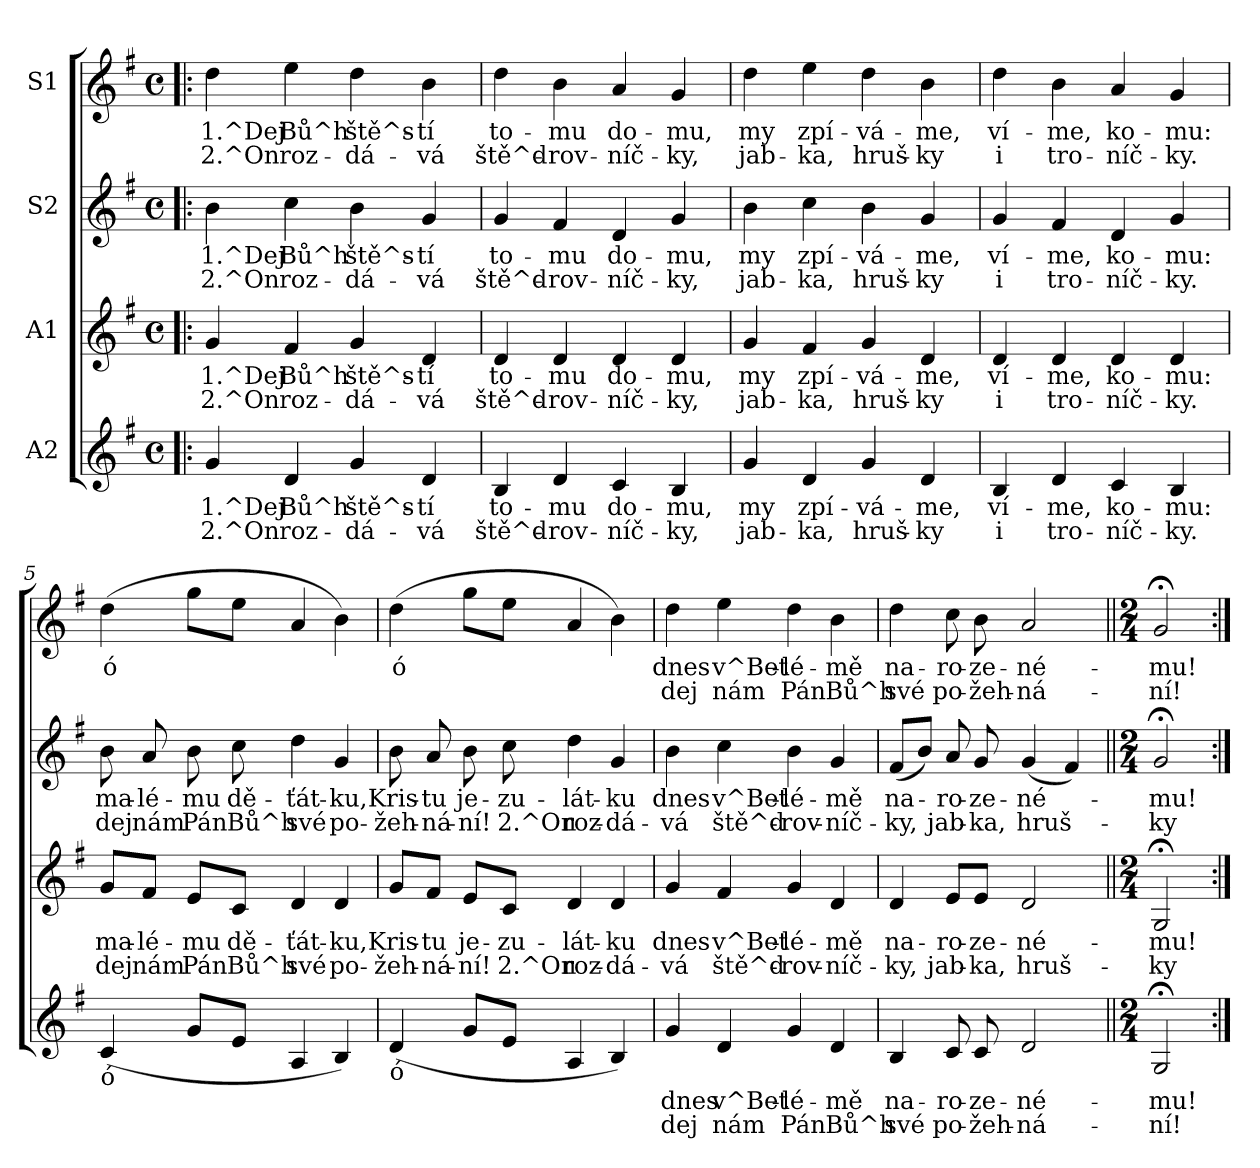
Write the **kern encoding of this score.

**kern	**text	**text	**kern	**text	**text	**kern	**text	**text	**kern	**text	**text
*part4	*part4	*part4	*part3	*part3	*part3	*part2	*part2	*part2	*part1	*part1	*part1
*staff4	*staff4	*staff4	*staff3	*staff3	*staff3	*staff2	*staff2	*staff2	*staff1	*staff1	*staff1
*I"A2	*	*	*I"A1	*	*	*I"S2	*	*	*I"S1	*	*
*clefG2	*	*	*clefG2	*	*	*clefG2	*	*	*clefG2	*	*
*k[f#]	*	*	*k[f#]	*	*	*k[f#]	*	*	*k[f#]	*	*
*G:	*	*	*G:	*	*	*G:	*	*	*G:	*	*
*M4/4	*	*	*M4/4	*	*	*M4/4	*	*	*M4/4	*	*
*met(c)	*	*	*met(c)	*	*	*met(c)	*	*	*met(c)	*	*
=1!|:	=1!|:	=1!|:	=1!|:	=1!|:	=1!|:	=1!|:	=1!|:	=1!|:	=1!|:	=1!|:	=1!|:
!	!LO:LY:b:rj	!LO:LY:b:rj	!	!LO:LY:b:rj	!LO:LY:b:rj	!	!LO:LY:b:rj	!LO:LY:b:rj	!	!LO:LY:b:rj	!LO:LY:b:rj
4g/	1.^Dej	2.^On	4g/	1.^Dej	2.^On	4b\	1.^Dej	2.^On	4dd\	1.^Dej	2.^On
!	!LO:LY:b:rj	!LO:LY:b:rj	!	!LO:LY:b:rj	!LO:LY:b:rj	!	!LO:LY:b:rj	!LO:LY:b:rj	!	!LO:LY:b:rj	!LO:LY:b:rj
4d/	Bů^h	roz-	4f#/	Bů^h	roz-	4cc\	Bů^h	roz-	4ee\	Bů^h	roz-
!	!LO:LY:b:rj	!LO:LY:b:rj	!	!LO:LY:b:rj	!LO:LY:b:rj	!	!LO:LY:b:rj	!LO:LY:b:rj	!	!LO:LY:b:rj	!LO:LY:b:rj
4g/	ště^s-	-dá-	4g/	ště^s-	-dá-	4b\	ště^s-	-dá-	4dd\	ště^s-	-dá-
!	!LO:LY:b:rj	!LO:LY:b:rj	!	!LO:LY:b:rj	!LO:LY:b:rj	!	!LO:LY:b:rj	!LO:LY:b:rj	!	!LO:LY:b:rj	!LO:LY:b:rj
4d/	-tí	-vá	4d/	-tí	-vá	4g/	-tí	-vá	4b\	-tí	-vá
=2	=2	=2	=2	=2	=2	=2	=2	=2	=2	=2	=2
!	!LO:LY:b:rj	!LO:LY:b:rj	!	!LO:LY:b:rj	!LO:LY:b:rj	!	!LO:LY:b:rj	!LO:LY:b:rj	!	!LO:LY:b:rj	!LO:LY:b:rj
4B/	to-	ště^d-	4d/	to-	ště^d-	4g/	to-	ště^d-	4dd\	to-	ště^d-
!	!LO:LY:b:rj	!LO:LY:b:rj	!	!LO:LY:b:rj	!LO:LY:b:rj	!	!LO:LY:b:rj	!LO:LY:b:rj	!	!LO:LY:b:rj	!LO:LY:b:rj
4d/	-mu	-rov-	4d/	-mu	-rov-	4f#/	-mu	-rov-	4b\	-mu	-rov-
!	!LO:LY:b:rj	!LO:LY:b:rj	!	!LO:LY:b:rj	!LO:LY:b:rj	!	!LO:LY:b:rj	!LO:LY:b:rj	!	!LO:LY:b:rj	!LO:LY:b:rj
4c/	do-	-níč-	4d/	do-	-níč-	4d/	do-	-níč-	4a/	do-	-níč-
!	!LO:LY:b:rj	!LO:LY:b:rj	!	!LO:LY:b:rj	!LO:LY:b:rj	!	!LO:LY:b:rj	!LO:LY:b:rj	!	!LO:LY:b:rj	!LO:LY:b:rj
4B/	-mu,	-ky,	4d/	-mu,	-ky,	4g/	-mu,	-ky,	4g/	-mu,	-ky,
=3	=3	=3	=3	=3	=3	=3	=3	=3	=3	=3	=3
!	!LO:LY:b:rj	!LO:LY:b:rj	!	!LO:LY:b:rj	!LO:LY:b:rj	!	!LO:LY:b:rj	!LO:LY:b:rj	!	!LO:LY:b:rj	!LO:LY:b:rj
4g/	my	jab-	4g/	my	jab-	4b\	my	jab-	4dd\	my	jab-
!	!LO:LY:b:rj	!LO:LY:b:rj	!	!LO:LY:b:rj	!LO:LY:b:rj	!	!LO:LY:b:rj	!LO:LY:b:rj	!	!LO:LY:b:rj	!LO:LY:b:rj
4d/	zpí-	-ka,	4f#/	zpí-	-ka,	4cc\	zpí-	-ka,	4ee\	zpí-	-ka,
!	!LO:LY:b:rj	!LO:LY:b:rj	!	!LO:LY:b:rj	!LO:LY:b:rj	!	!LO:LY:b:rj	!LO:LY:b:rj	!	!LO:LY:b:rj	!LO:LY:b:rj
4g/	-vá-	hruš-	4g/	-vá-	hruš-	4b\	-vá-	hruš-	4dd\	-vá-	hruš-
!	!LO:LY:b:rj	!LO:LY:b:rj	!	!LO:LY:b:rj	!LO:LY:b:rj	!	!LO:LY:b:rj	!LO:LY:b:rj	!	!LO:LY:b:rj	!LO:LY:b:rj
4d/	-me,	-ky	4d/	-me,	-ky	4g/	-me,	-ky	4b\	-me,	-ky
=4	=4	=4	=4	=4	=4	=4	=4	=4	=4	=4	=4
!	!LO:LY:b:rj	!LO:LY:b:rj	!	!LO:LY:b:rj	!LO:LY:b:rj	!	!LO:LY:b:rj	!LO:LY:b:rj	!	!LO:LY:b:rj	!LO:LY:b:rj
4B/	ví-	i	4d/	ví-	i	4g/	ví-	i	4dd\	ví-	i
!	!LO:LY:b:rj	!LO:LY:b:rj	!	!LO:LY:b:rj	!LO:LY:b:rj	!	!LO:LY:b:rj	!LO:LY:b:rj	!	!LO:LY:b:rj	!LO:LY:b:rj
4d/	-me,	tro-	4d/	-me,	tro-	4f#/	-me,	tro-	4b\	-me,	tro-
!	!LO:LY:b:rj	!LO:LY:b:rj	!	!LO:LY:b:rj	!LO:LY:b:rj	!	!LO:LY:b:rj	!LO:LY:b:rj	!	!LO:LY:b:rj	!LO:LY:b:rj
4c/	ko-	-níč-	4d/	ko-	-níč-	4d/	ko-	-níč-	4a/	ko-	-níč-
!	!LO:LY:b:rj	!LO:LY:b:rj	!	!LO:LY:b:rj	!LO:LY:b:rj	!	!LO:LY:b:rj	!LO:LY:b:rj	!	!LO:LY:b:rj	!LO:LY:b:rj
4B/	-mu:	-ky.	4d/	-mu:	-ky.	4g/	-mu:	-ky.	4g/	-mu:	-ky.
!!LO:LB:g=z
=5	=5	=5	=5	=5	=5	=5	=5	=5	=5	=5	=5
!LO:TX:b:t=ó	!	!	!	!	!	!	!	!	!	!	!
!	!	!	!	!LO:LY:b:rj	!LO:LY:b:rj	!	!LO:LY:b:rj	!LO:LY:b:rj	!	!LO:LY:b:rj	!
(<4c/	.	.	8g/L	ma-	dej	8b\	ma-	dej	(>4dd\	ó	.
!	!	!	!	!LO:LY:b:rj	!LO:LY:b:rj	!	!LO:LY:b:rj	!LO:LY:b:rj	!	!	!
.	.	.	8f#/J	-lé-	nám	8a/	-lé-	nám	.	.	.
!	!	!	!	!LO:LY:b:rj	!LO:LY:b:rj	!	!LO:LY:b:rj	!LO:LY:b:rj	!	!	!
8g/L	.	.	8e/L	-mu	Pán	8b\	-mu	Pán	8gg\L	.	.
!	!	!	!	!LO:LY:b:rj	!LO:LY:b:rj	!	!LO:LY:b:rj	!LO:LY:b:rj	!	!	!
8e/J	.	.	8c/J	dě-	Bů^h	8cc\	dě-	Bů^h	8ee\J	.	.
!	!	!	!	!LO:LY:b:rj	!LO:LY:b:rj	!	!LO:LY:b:rj	!LO:LY:b:rj	!	!	!
4A/	.	.	4d/	-ťát-	své	4dd\	-ťát-	své	4a/	.	.
!	!	!	!	!LO:LY:b:rj	!LO:LY:b:rj	!	!LO:LY:b:rj	!LO:LY:b:rj	!	!	!
4B/)	.	.	4d/	-ku,	po-	4g/	-ku,	po-	4b\)	.	.
=6	=6	=6	=6	=6	=6	=6	=6	=6	=6	=6	=6
!LO:TX:b:t=ó	!	!	!	!	!	!	!	!	!	!	!
!	!	!	!	!LO:LY:b:rj	!LO:LY:b:rj	!	!LO:LY:b:rj	!LO:LY:b:rj	!	!LO:LY:b:rj	!
(<4d/	.	.	8g/L	Kris-	-žeh-	8b\	Kris-	-žeh-	(>4dd\	ó	.
!	!	!	!	!LO:LY:b:rj	!LO:LY:b:rj	!	!LO:LY:b:rj	!LO:LY:b:rj	!	!	!
.	.	.	8f#/J	-tu	-ná-	8a/	-tu	-ná-	.	.	.
!	!	!	!	!LO:LY:b:rj	!LO:LY:b:rj	!	!LO:LY:b:rj	!LO:LY:b:rj	!	!	!
8g/L	.	.	8e/L	je-	-ní!	8b\	je-	-ní!	8gg\L	.	.
!	!	!	!	!LO:LY:b:rj	!LO:LY:b:rj	!	!LO:LY:b:rj	!LO:LY:b:rj	!	!	!
8e/J	.	.	8c/J	-zu-	2.^On	8cc\	-zu-	2.^On	8ee\J	.	.
!	!	!	!	!LO:LY:b:rj	!LO:LY:b:rj	!	!LO:LY:b:rj	!LO:LY:b:rj	!	!	!
4A/	.	.	4d/	-lát-	roz-	4dd\	-lát-	roz-	4a/	.	.
!	!	!	!	!LO:LY:b:rj	!LO:LY:b:rj	!	!LO:LY:b:rj	!LO:LY:b:rj	!	!	!
4B/)	.	.	4d/	-ku	-dá-	4g/	-ku	-dá-	4b\)	.	.
=7	=7	=7	=7	=7	=7	=7	=7	=7	=7	=7	=7
!	!LO:LY:b:rj	!LO:LY:b:rj	!	!LO:LY:b:rj	!LO:LY:b:rj	!	!LO:LY:b:rj	!LO:LY:b:rj	!	!LO:LY:b:rj	!LO:LY:b:rj
4g/	dnes	dej	4g/	dnes	-vá	4b\	dnes	-vá	4dd\	dnes	dej
!	!LO:LY:b:rj	!LO:LY:b:rj	!	!LO:LY:b:rj	!LO:LY:b:rj	!	!LO:LY:b:rj	!LO:LY:b:rj	!	!LO:LY:b:rj	!LO:LY:b:rj
4d/	v^Bet-	nám	4f#/	v^Bet-	ště^d-	4cc\	v^Bet-	ště^d-	4ee\	v^Bet-	nám
!	!LO:LY:b:rj	!LO:LY:b:rj	!	!LO:LY:b:rj	!LO:LY:b:rj	!	!LO:LY:b:rj	!LO:LY:b:rj	!	!LO:LY:b:rj	!LO:LY:b:rj
4g/	-lé-	Pán	4g/	-lé-	-rov-	4b\	-lé-	-rov-	4dd\	-lé-	Pán
!	!LO:LY:b:rj	!LO:LY:b:rj	!	!LO:LY:b:rj	!LO:LY:b:rj	!	!LO:LY:b:rj	!LO:LY:b:rj	!	!LO:LY:b:rj	!LO:LY:b:rj
4d/	-mě	Bů^h	4d/	-mě	-níč-	4g/	-mě	-níč-	4b\	-mě	Bů^h
=8	=8	=8	=8	=8	=8	=8	=8	=8	=8	=8	=8
!	!LO:LY:b:rj	!LO:LY:b:rj	!	!LO:LY:b:rj	!LO:LY:b:rj	!	!LO:LY:b:rj	!LO:LY:b:rj	!	!LO:LY:b:rj	!LO:LY:b:rj
4B/	na-	své	4d/	na-	-ky,	(<8f#/L	na-	-ky,	4dd\	na-	své
.	.	.	.	.	.	8b/J)	.	.	.	.	.
!	!LO:LY:b:rj	!LO:LY:b:rj	!	!LO:LY:b:rj	!LO:LY:b:rj	!	!LO:LY:b:rj	!LO:LY:b:rj	!	!LO:LY:b:rj	!LO:LY:b:rj
8c/	-ro-	po-	8e/L	-ro-	jab-	8a/	-ro-	jab-	8cc\	-ro-	po-
!	!LO:LY:b:rj	!LO:LY:b:rj	!	!LO:LY:b:rj	!LO:LY:b:rj	!	!LO:LY:b:rj	!LO:LY:b:rj	!	!LO:LY:b:rj	!LO:LY:b:rj
8c/	-ze-	-žeh-	8e/J	-ze-	-ka,	8g/	-ze-	-ka,	8b\	-ze-	-žeh-
!	!LO:LY:b:rj	!LO:LY:b:rj	!	!LO:LY:b:rj	!LO:LY:b:rj	!	!LO:LY:b:rj	!LO:LY:b:rj	!	!LO:LY:b:rj	!LO:LY:b:rj
2d/	-né-	-ná-	2d/	-né-	hruš-	(<4g/	-né-	hruš-	2a/	-né-	-ná-
.	.	.	.	.	.	4f#/)	.	.	.	.	.
=9||	=9||	=9||	=9||	=9||	=9||	=9||	=9||	=9||	=9||	=9||	=9||
*M2/4	*	*	*M2/4	*	*	*M2/4	*	*	*M2/4	*	*
!	!LO:LY:b:rj	!LO:LY:b:rj	!	!LO:LY:b:rj	!LO:LY:b:rj	!	!LO:LY:b:rj	!LO:LY:b:rj	!	!LO:LY:b:rj	!LO:LY:b:rj
2G;/	-mu!	-ní!	2G;/	-mu!	-ky	2g;/	-mu!	-ky	2g;/	-mu!	-ní!
=:|!	=:|!	=:|!	=:|!	=:|!	=:|!	=:|!	=:|!	=:|!	=:|!	=:|!	=:|!
*-	*-	*-	*-	*-	*-	*-	*-	*-	*-	*-	*-
